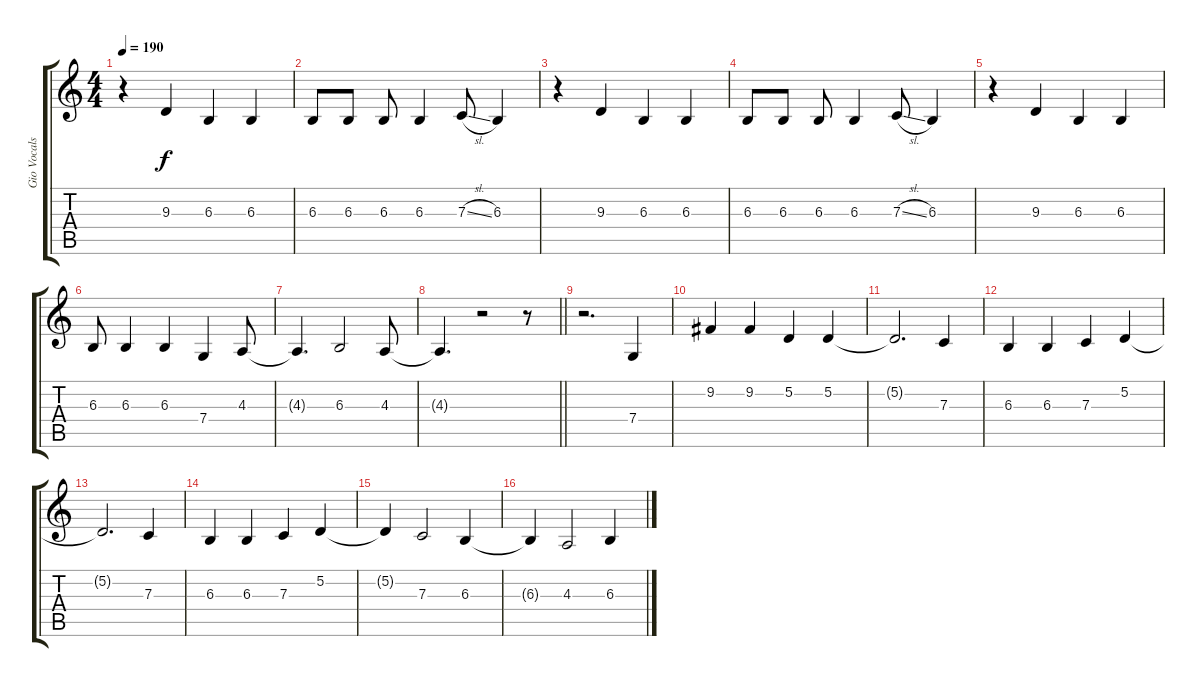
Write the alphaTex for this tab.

\track ("Gio Vocals" "Gio Vocals") {instrument lead2sawtooth}
\staff {score tabs}
\tuning (D4 A3 F3 C3 G2 D2) {hide}
\ts (4 4)
\tempo 190
\clef g2
\ks c
r.4{dy f} 9.3.4 6.3.4 6.3.4 |
6.3.8 6.3.8 6.3.8 6.3.4 7.3{sl}.8 6.3.4 |
r.4 9.3.4 6.3.4 6.3.4 |
6.3.8 6.3.8 6.3.8 6.3.4 7.3{sl}.8 6.3.4 |
r.4 9.3.4 6.3.4 6.3.4 |
6.3.8 6.3.4 6.3.4 7.4.4 4.3.8 |
4.3{t}.4{d} 6.3.2 4.3.8 |
\barLineRight lightlight
4.3{t}.4{d} r.2 r.8 |
r.2{d} 7.4.4 |
9.2.4 9.2.4 5.2.4 5.2.4 |
5.2{t}.2{d} 7.3.4 |
6.3.4 6.3.4 7.3.4 5.2.4 |
5.2{t}.2{d} 7.3.4 |
6.3.4 6.3.4 7.3.4 5.2.4 |
5.2{t}.4 7.3.2 6.3.4 |
6.3{t}.4 4.3.2 6.3.4
